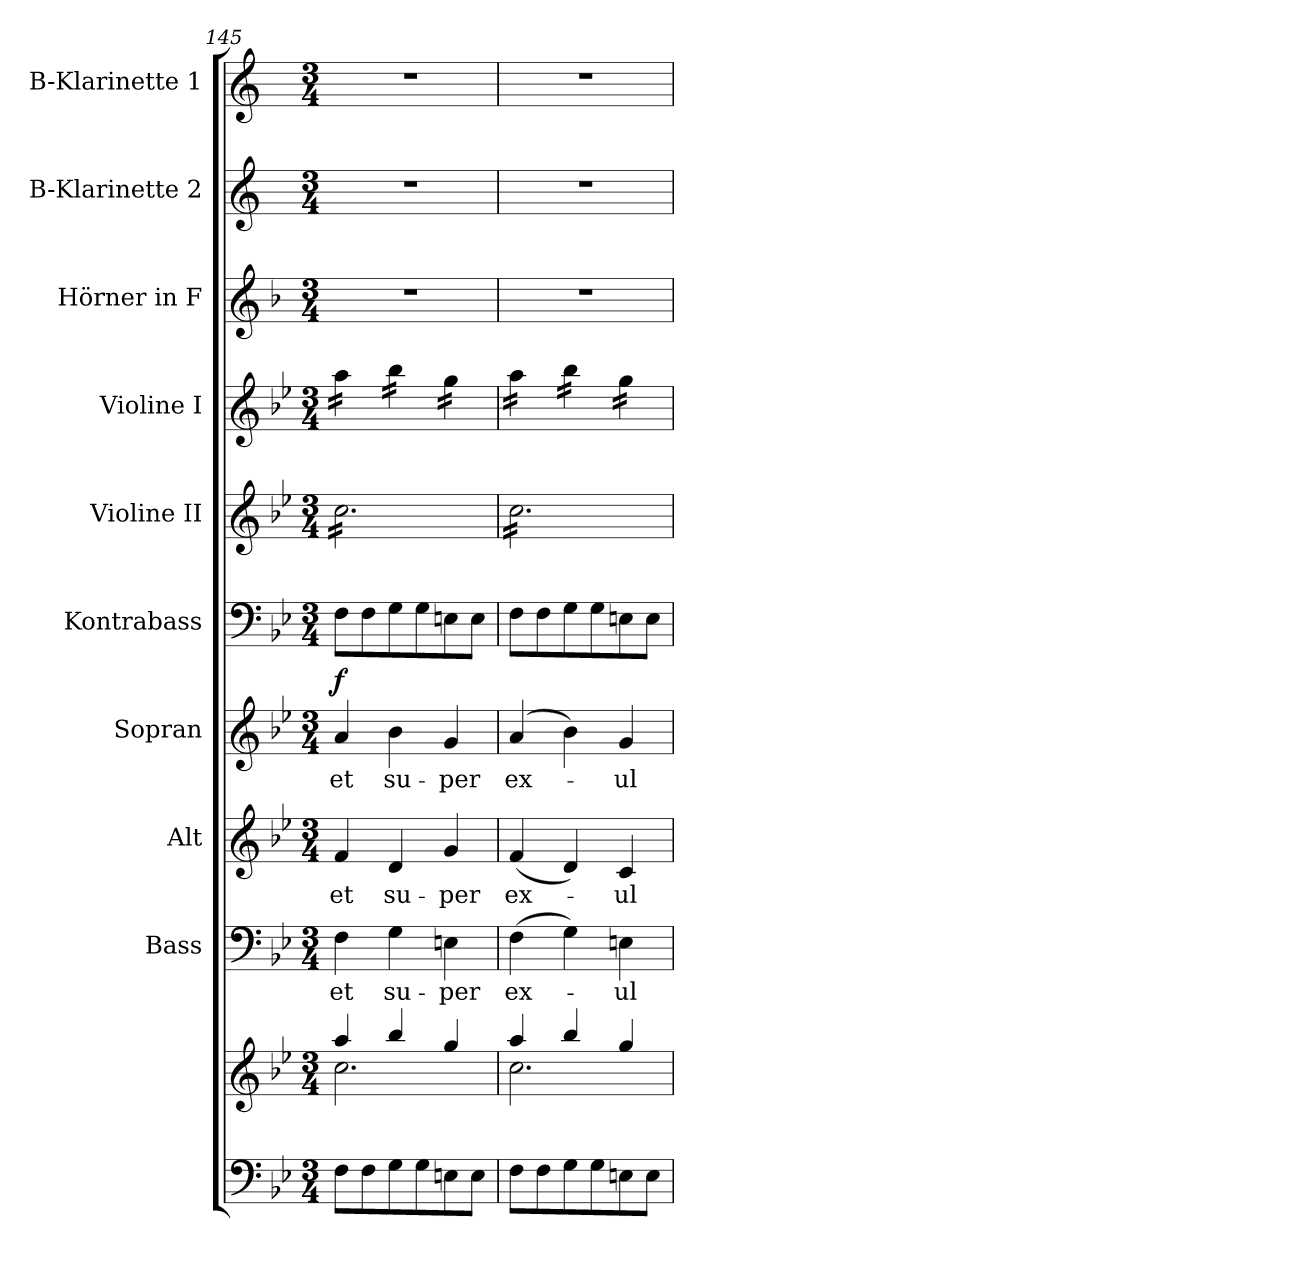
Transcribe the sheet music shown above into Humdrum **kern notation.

**kern	**kern	**kern	**text	**kern	**text	**kern	**text	**dynam	**kern	**kern	**kern	**kern	**kern	**kern
*part10	*part10	*part9	*part9	*part8	*part8	*part7	*part7	*part7	*part6	*part5	*part4	*part3	*part2	*part1
*staff11	*staff10	*staff9	*staff9	*staff8	*staff8	*staff7	*staff7	*staff7	*staff6	*staff5	*staff4	*staff3	*staff2	*staff1
*	*	*I"Bass	*	*I"Alt	*	*I"Sopran	*	*	*I"Kontrabass	*I"Violine II	*I"Violine I	*I"Hörner in F	*I"B-Klarinette 2	*I"B-Klarinette 1
*	*	*I'B.	*	*I'A.	*	*I'S.	*	*	*I'Kb.	*I'Vl. II	*I'Vl. I	*	*I'B Kl. 2	*I'B Kl. 1
!!LO:PB:g=z
*clefF4	*clefG2	*clefF4	*	*clefG2	*	*clefG2	*	*	*clefF4	*clefG2	*clefG2	*clefG2	*clefG2	*clefG2
*	*	*	*	*	*	*	*	*	*ITrd7c12	*	*	*ITrd4c7	*ITrd1c2	*ITrd1c2
*k[b-e-]	*k[b-e-]	*k[b-e-]	*	*k[b-e-]	*	*k[b-e-]	*	*	*k[b-e-]	*k[b-e-]	*k[b-e-]	*k[b-e-]	*k[b-e-]	*k[b-e-]
*B-:	*B-:	*B-:	*	*B-:	*	*B-:	*	*	*B-:	*B-:	*B-:	*B-:	*B-:	*B-:
*M3/4	*M3/4	*M3/4	*	*M3/4	*	*M3/4	*	*	*M3/4	*M3/4	*M3/4	*M3/4	*M3/4	*M3/4
=145	=145	=145	=145	=145	=145	=145	=145	=145	=145	=145	=145	=145	=145	=145
*	*^	*	*	*	*	*	*	*	*	*	*	*	*	*
!	!	!	!	!LO:LY:b	!	!LO:LY:b	!	!LO:LY:b	!LO:DY:a	!	!	!	!	!	!
*	*	*	*	*	*	*	*	*	*	*	*tremolo	*	*	*	*
*	*	*	*	*	*	*	*	*	*	*	*	*tremolo	*	*	*
8F\L	4aa/	2.cc\	4F\	et	4f/	et	4a/	et	f	8FF\L	16cc\LL	16aa\LL	2.r	2.r	2.r
.	.	.	.	.	.	.	.	.	.	.	16cc\	16aa\	.	.	.
8F\	.	.	.	.	.	.	.	.	.	8FF\	16cc\	16aa\	.	.	.
.	.	.	.	.	.	.	.	.	.	.	16cc\	16aa\JJ	.	.	.
!	!	!	!	!LO:LY:b	!	!LO:LY:b	!	!LO:LY:b	!	!	!	!	!	!	!
8G\	4bb-/	.	4G\	su-	4d/	su-	4b-\	su-	.	8GG\	16cc\	16bb-\LL	.	.	.
.	.	.	.	.	.	.	.	.	.	.	16cc\	16bb-\	.	.	.
8G\	.	.	.	.	.	.	.	.	.	8GG\	16cc\	16bb-\	.	.	.
.	.	.	.	.	.	.	.	.	.	.	16cc\	16bb-\JJ	.	.	.
!	!	!	!	!LO:LY:b	!	!LO:LY:b	!	!LO:LY:b	!	!	!	!	!	!	!
8En\	4gg/	.	4En\	-per	4g/	-per	4g/	-per	.	8EEn\	16cc\	16gg\LL	.	.	.
.	.	.	.	.	.	.	.	.	.	.	16cc\	16gg\	.	.	.
8E\J	.	.	.	.	.	.	.	.	.	8EE\J	16cc\	16gg\	.	.	.
.	.	.	.	.	.	.	.	.	.	.	16cc\JJ	16gg\JJ	.	.	.
=146	=146	=146	=146	=146	=146	=146	=146	=146	=146	=146	=146	=146	=146	=146	=146
!	!	!	!	!LO:LY:b	!	!LO:LY:b	!	!LO:LY:b	!	!	!	!	!	!	!
8F\L	4aa/	2.cc\	(>4F\	ex-	(<4f/	ex-	(4a/	ex-	.	8FF\L	16cc\LL	16aa\LL	2.r	2.r	2.r
.	.	.	.	.	.	.	.	.	.	.	16cc\	16aa\	.	.	.
8F\	.	.	.	.	.	.	.	.	.	8FF\	16cc\	16aa\	.	.	.
.	.	.	.	.	.	.	.	.	.	.	16cc\	16aa\JJ	.	.	.
8G\	4bb-/	.	4G\)	.	4d/)	.	4b-\)	.	.	8GG\	16cc\	16bb-\LL	.	.	.
.	.	.	.	.	.	.	.	.	.	.	16cc\	16bb-\	.	.	.
8G\	.	.	.	.	.	.	.	.	.	8GG\	16cc\	16bb-\	.	.	.
.	.	.	.	.	.	.	.	.	.	.	16cc\	16bb-\JJ	.	.	.
!	!	!	!	!LO:LY:b	!	!LO:LY:b	!	!LO:LY:b	!	!	!	!	!	!	!
8En\	4gg/	.	4En\	-ul-	4c/	-ul-	4g/	-ul-	.	8EEn\	16cc\	16gg\LL	.	.	.
.	.	.	.	.	.	.	.	.	.	.	16cc\	16gg\	.	.	.
8E\J	.	.	.	.	.	.	.	.	.	8EE\J	16cc\	16gg\	.	.	.
.	.	.	.	.	.	.	.	.	.	.	16cc\JJ	16gg\JJ	.	.	.
*	*	*	*	*	*	*	*	*	*	*	*	*Xtremolo	*	*	*
*	*	*	*	*	*	*	*	*	*	*	*Xtremolo	*	*	*	*
*	*v	*v	*	*	*	*	*	*	*	*	*	*	*	*	*
=	=	=	=	=	=	=	=	=	=	=	=	=	=	=
*-	*-	*-	*-	*-	*-	*-	*-	*-	*-	*-	*-	*-	*-	*-
